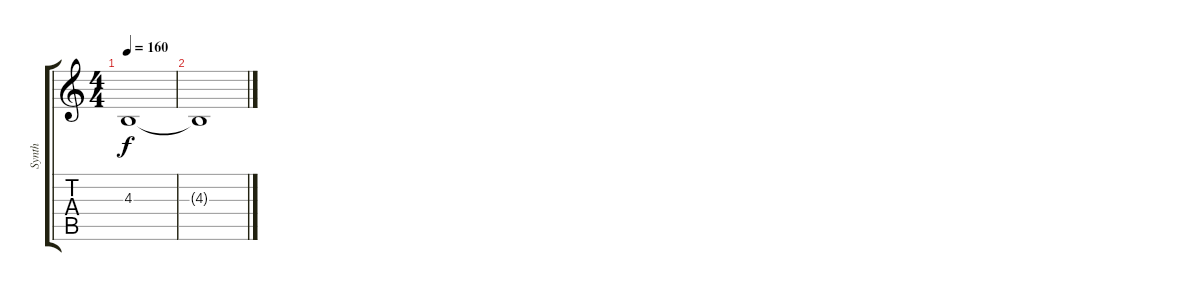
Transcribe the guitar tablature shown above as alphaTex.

\track ("Synth" "Synth") {instrument stringensemble1}
\staff {score tabs}
\tuning (E4 B3 G3 D3 A2 E2) {hide}
\ts (4 4)
\tempo 160
\clef g2
\ks c
4.3{t}.1{dy f volume 0} |
4.3{t}.1
